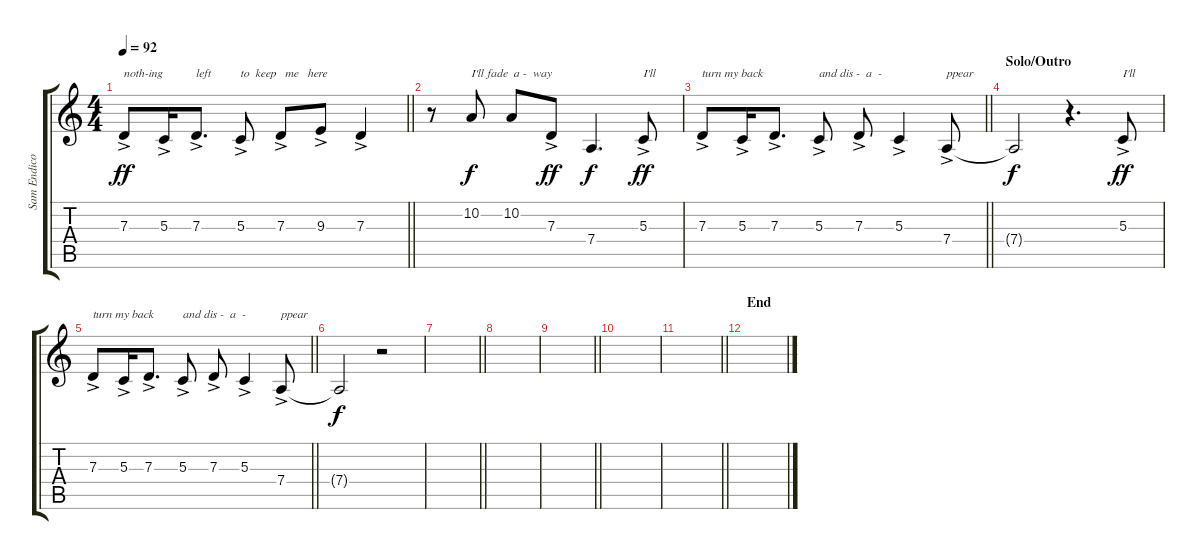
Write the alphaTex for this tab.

\track ("Sam Endicott (Vocals)" "Sam Endico") {instrument clarinet}
\staff {score tabs}
\tuning (E4 B3 G3 D3 A2 E2) {hide}
\ts (4 4)
\tempo 92
\clef g2
\barLineRight lightlight
\ks c
7.3{ac}.8{txt "noth-ing" dy ff} 5.3{ac}.16 7.3{ac}.8{d txt "left"} 5.3{ac}.8{txt "to  keep   me   here"} 7.3{ac}.8 9.3{ac}.8 7.3{ac}.4 |
r.8 10.2.8{txt "I'll fade  a -  way" dy f} 10.2.8 7.3{ac}.8{dy ff} 7.4.4{d dy f} 5.3{ac}.8{txt "I'll" dy ff} |
\barLineRight lightlight
7.3{ac}.8{txt "turn my back"} 5.3{ac}.16 7.3{ac}.8{d} 5.3{ac}.8{txt "and dis -  a  - "} 7.3{ac}.8 5.3{ac}.4 7.4{ac}.8{txt "ppear"} |
\section ("" "Solo/Outro")
7.4{t}.2{dy f} r.4{d} 5.3{ac}.8{txt "I'll" dy ff} |
\barLineRight lightlight
7.3{ac}.8{txt "turn my back"} 5.3{ac}.16 7.3{ac}.8{d} 5.3{ac}.8{txt "and dis -  a  - "} 7.3{ac}.8 5.3{ac}.4 7.4{ac}.8{txt "ppear"} |
7.4{t}.2{dy f} r.2 |
\barLineRight lightlight
|
|
\barLineRight lightlight
|
|
\barLineRight lightlight
|
\section ("" "End")
